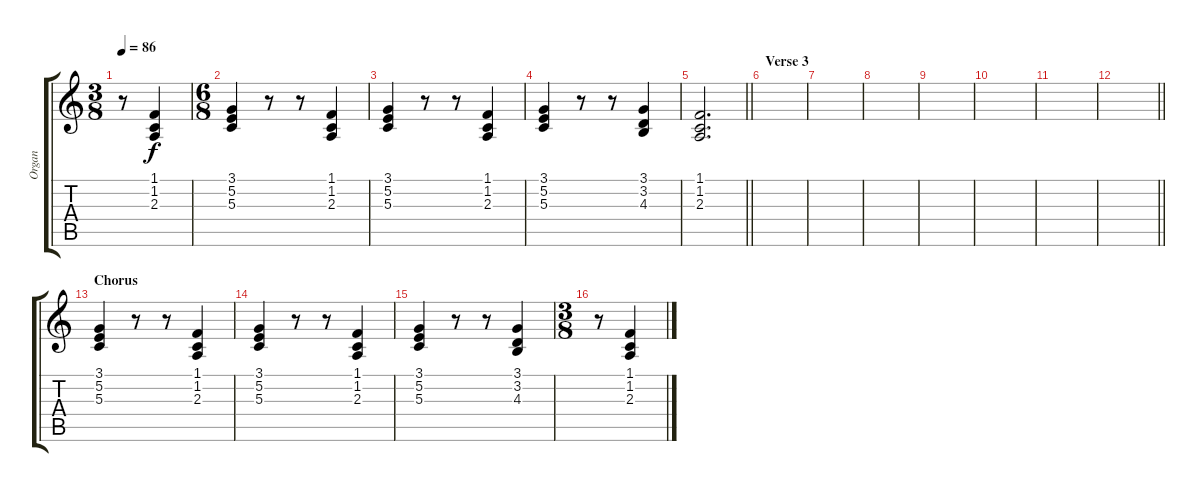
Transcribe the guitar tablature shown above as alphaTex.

\track ("Organ" "Organ") {instrument percussiveorgan}
\staff {score tabs}
\tuning (E4 B3 G3 D3 A2 E2) {hide}
\ts (3 8)
\tempo 86
\clef g2
\ks c
r.8{dy f} (1.1 1.2 2.3).4 |
\ts (6 8)
(3.1 5.2 5.3).4 r.8 r.8 (1.1 1.2 2.3).4 |
(3.1 5.2 5.3).4 r.8 r.8 (1.1 1.2 2.3).4 |
(3.1 5.2 5.3).4 r.8 r.8 (3.1 3.2 4.3).4 |
\barLineRight lightlight
(1.1 1.2 2.3).2{d} |
\section ("" "Verse 3")
|
|
|
|
|
|
\barLineRight lightlight
|
\section ("" "Chorus")
(3.1 5.2 5.3).4 r.8 r.8 (1.1 1.2 2.3).4 |
(3.1 5.2 5.3).4 r.8 r.8 (1.1 1.2 2.3).4 |
(3.1 5.2 5.3).4 r.8 r.8 (3.1 3.2 4.3).4 |
\ts (3 8)
r.8 (1.1 1.2 2.3).4
